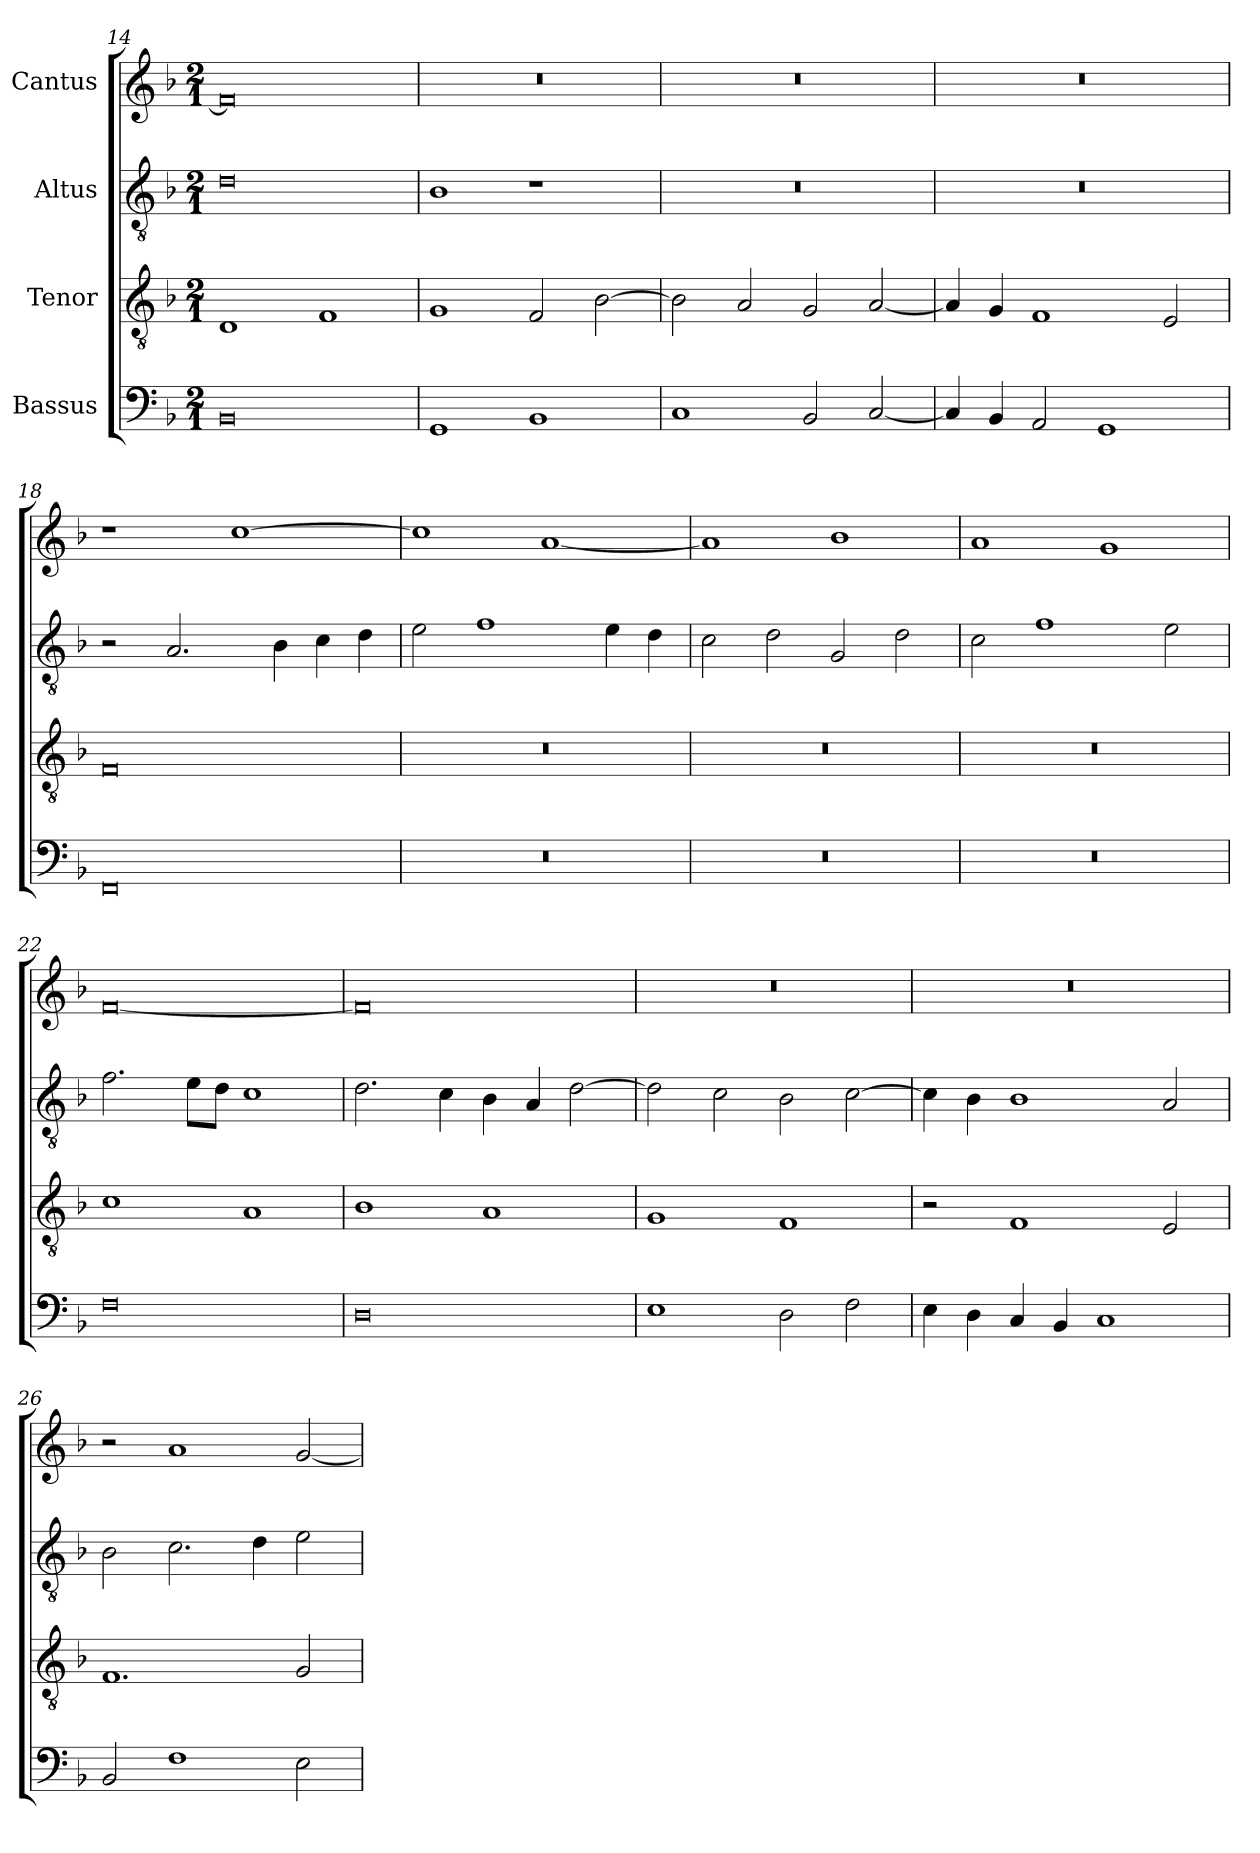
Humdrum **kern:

**kern	**kern	**kern	**kern
*part4	*part3	*part2	*part1
*staff4	*staff3	*staff2	*staff1
*I"Bassus	*I"Tenor	*I"Altus	*I"Cantus
*clefF4	*clefGv2	*clefGv2	*clefG2
*	*ITrd7c12	*ITrd7c12	*
*k[b-]	*k[b-]	*k[b-]	*k[b-]
*F:	*F:	*F:	*F:
*M2/1	*M2/1	*M2/1	*M2/1
=14	=14	=14	=14
0BB-i	1DDi	0Di	0fi]
.	1FFi	.	.
!!LO:LB:g=z
=15	=15	=15	=15
!	!	!	!LO:N:vis=1
1GGi	1GGi	1BB-i	0r
1BB-i	2FFi/	1r	.
.	[>2BB-i\	.	.
=16	=16	=16	=16
!	!	!LO:N:vis=1	!LO:N:vis=1
1Ci	2BB-i\]	0r	0r
.	2AAi/	.	.
2BB-i/	2GGi/	.	.
[<2Ci/	[<2AAi/	.	.
=17	=17	=17	=17
!	!	!LO:N:vis=1	!LO:N:vis=1
4Ci/]	4AAi/]	0r	0r
4BB-i/	4GGi/	.	.
2AAi/	1FFi	.	.
1GGi	.	.	.
.	2EEi/	.	.
=18	=18	=18	=18
0FFi	0FFi	2r	1r
.	.	2.AAi/	.
.	.	.	[>1cci
.	.	4BB-i\	.
.	.	4Ci\	.
.	.	4Di\	.
=19	=19	=19	=19
!LO:N:vis=1	!LO:N:vis=1	!	!
0r	0r	2Ei\	1cci]
.	.	1Fi	.
.	.	.	[<1ai
.	.	4Ei\	.
.	.	4Di\	.
=20	=20	=20	=20
!LO:N:vis=1	!LO:N:vis=1	!	!
0r	0r	2Ci\	1ai]
.	.	2Di\	.
.	.	2GGi/	1b-i
.	.	2Di\	.
!!LO:LB:g=z
=21	=21	=21	=21
!LO:N:vis=1	!LO:N:vis=1	!	!
0r	0r	2Ci\	1ai
.	.	1Fi	.
.	.	.	1gi
.	.	2Ei\	.
=22	=22	=22	=22
0Fi	1Ci	2.Fi\	[<0fi
.	.	8Ei\L	.
.	.	8Di\J	.
.	1AAi	1Ci	.
=23	=23	=23	=23
0Di	1BB-i	2.Di\	0fi]
.	.	4Ci\	.
.	1AAi	4BB-i\	.
.	.	4AAi/	.
.	.	[>2Di\	.
=24	=24	=24	=24
!	!	!	!LO:N:vis=1
1Ei	1GGi	2Di\]	0r
.	.	2Ci\	.
2Di\	1FFi	2BB-i\	.
2Fi\	.	[>2Ci\	.
=25	=25	=25	=25
!	!	!	!LO:N:vis=1
4Ei\	2r	4Ci\]	0r
4Di\	.	4BB-i\	.
4Ci/	1FFi	1BB-i	.
4BB-i/	.	.	.
1Ci	.	.	.
.	2EEi/	2AAi/	.
=26	=26	=26	=26
2BB-i/	1.FFi	2BB-i\	2r
1Fi	.	2.Ci\	1ai
.	.	4Di\	.
2Ei\	2GGi/	2Ei\	[<2gi/
=	=	=	=
*-	*-	*-	*-
